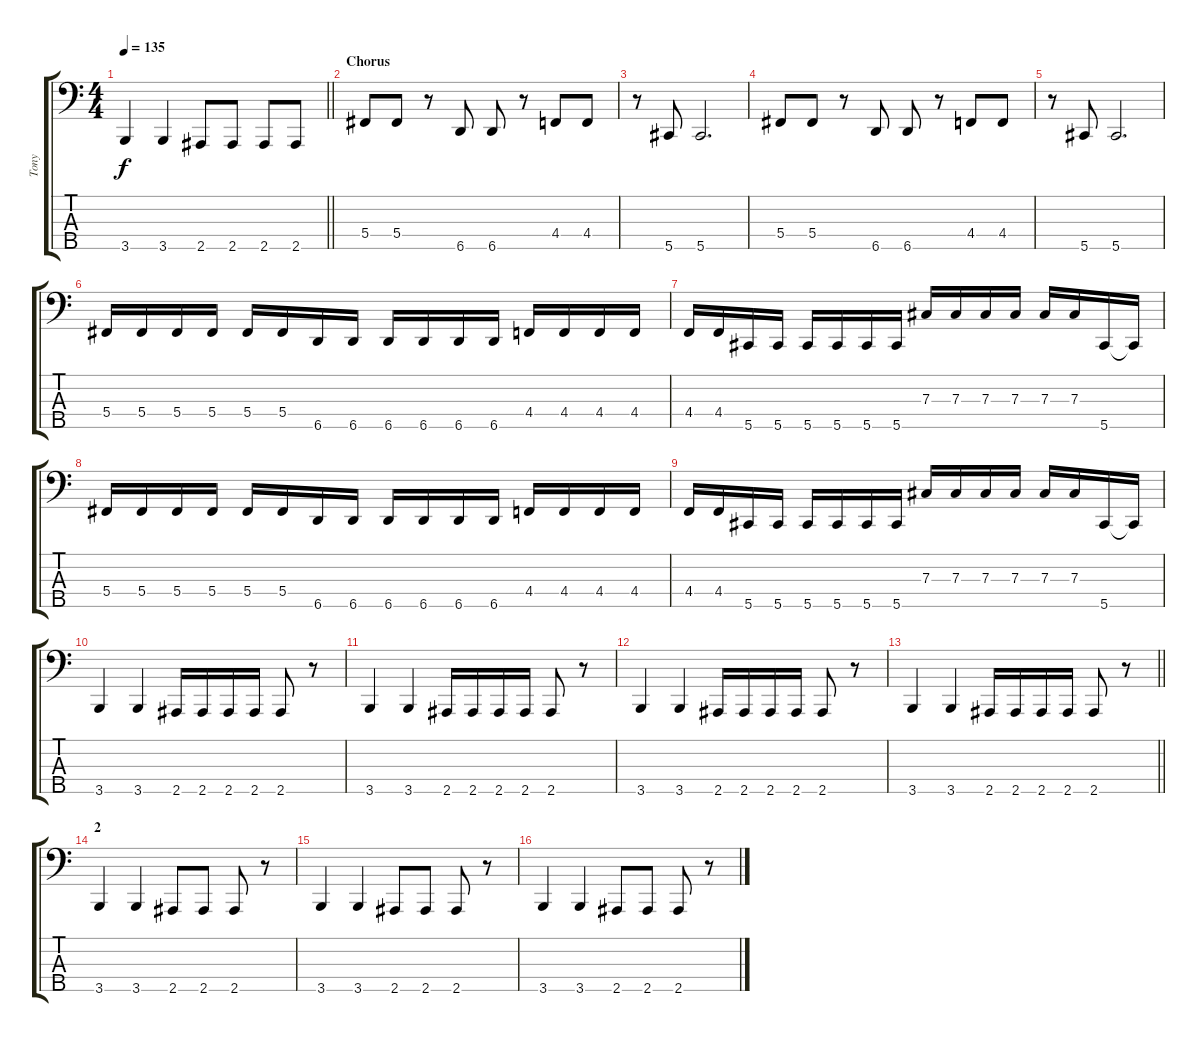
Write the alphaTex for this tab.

\track ("Tony" "Tony") {instrument electricbasspick}
\staff {score tabs}
\tuning (E2 B1 Gb1 Db1 Ab0) {hide}
\ts (4 4)
\tempo 135
\clef f4
\barLineRight lightlight
\ks c
3.5.4{dy f} 3.5.4 2.5.8 2.5.8 2.5.8 2.5.8 |
\section ("" "Chorus")
5.4.8 5.4.8 r.8 6.5.8 6.5.8 r.8 4.4.8 4.4.8 |
r.8 5.5.8 5.5.2{d} |
5.4.8 5.4.8 r.8 6.5.8 6.5.8 r.8 4.4.8 4.4.8 |
r.8 5.5.8 5.5.2{d} |
5.4.16 5.4.16 5.4.16 5.4.16 5.4.16 5.4.16 6.5.16 6.5.16 6.5.16 6.5.16 6.5.16 6.5.16 4.4.16 4.4.16 4.4.16 4.4.16 |
4.4.16 4.4.16 5.5.16 5.5.16 5.5.16 5.5.16 5.5.16 5.5.16 7.3.16 7.3.16 7.3.16 7.3.16 7.3.16 7.3.16 5.5.16 5.5{t}.16 |
5.4.16 5.4.16 5.4.16 5.4.16 5.4.16 5.4.16 6.5.16 6.5.16 6.5.16 6.5.16 6.5.16 6.5.16 4.4.16 4.4.16 4.4.16 4.4.16 |
4.4.16 4.4.16 5.5.16 5.5.16 5.5.16 5.5.16 5.5.16 5.5.16 7.3.16 7.3.16 7.3.16 7.3.16 7.3.16 7.3.16 5.5.16 5.5{t}.16 |
3.5.4 3.5.4 2.5.16 2.5.16 2.5.16 2.5.16 2.5.8 r.8 |
3.5.4 3.5.4 2.5.16 2.5.16 2.5.16 2.5.16 2.5.8 r.8 |
3.5.4 3.5.4 2.5.16 2.5.16 2.5.16 2.5.16 2.5.8 r.8 |
\barLineRight lightlight
3.5.4 3.5.4 2.5.16{instrument slapbass2} 2.5.16 2.5.16 2.5.16 2.5.8 r.8 |
\section ("" "2")
3.5.4{instrument electricbasspick} 3.5.4 2.5.8 2.5.8 2.5.8 r.8 |
3.5.4 3.5.4 2.5.8 2.5.8 2.5.8 r.8 |
3.5.4 3.5.4 2.5.8 2.5.8 2.5.8 r.8
